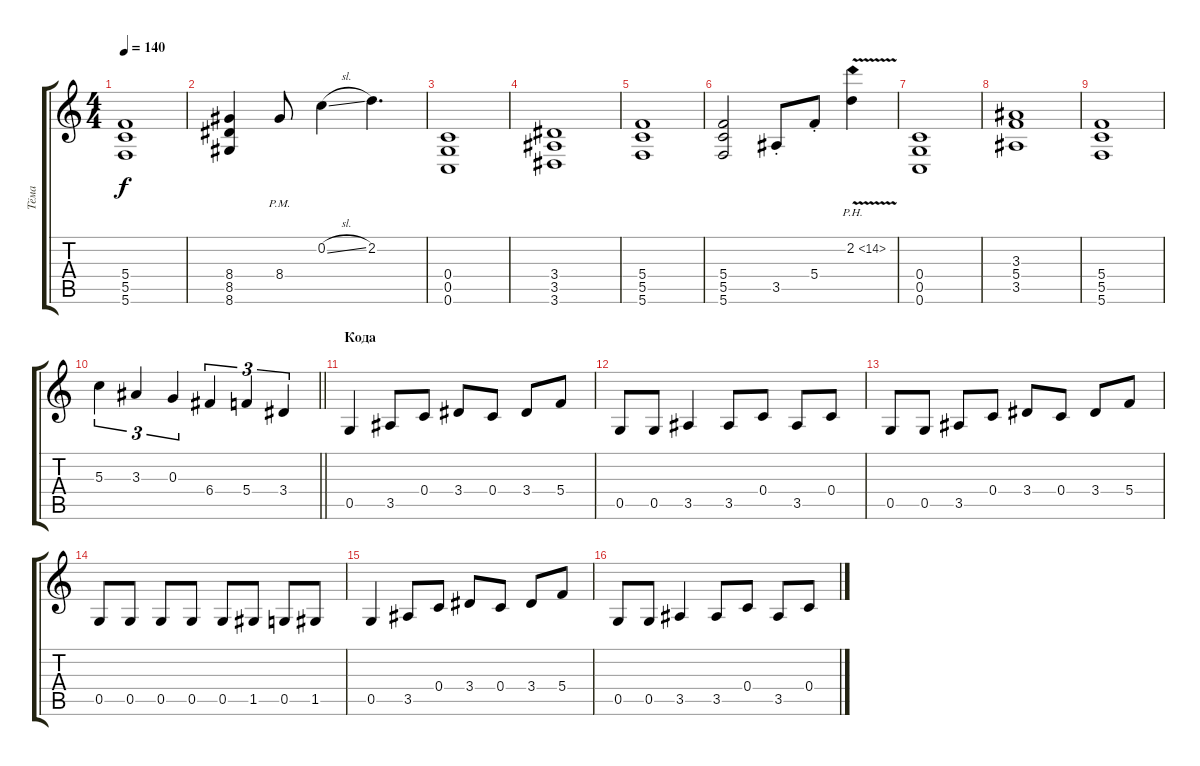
\track ("Тёма" "Тёма") {instrument overdrivenguitar}
\staff {score tabs}
\tuning (E4 C4 G3 C3 G2 C2) {hide}
\ts (4 4)
\tempo 140
\clef g2
\ks c
(5.4 5.5 5.6).1{dy f} |
(8.4 8.5 8.6).4 8.4{pm}.8 0.2{sl}.4 2.2.4{d} |
(0.4 0.5 0.6).1 |
(3.4 3.5 3.6).1 |
(5.4 5.5 5.6).1 |
(5.4 5.5 5.6).2 3.5{st}.8 5.4{st}.8 2.2{ph 12 v}.4 |
(0.4 0.5 0.6).1 |
(3.3 5.4 3.5).1 |
(5.4 5.5 5.6).1 |
\barLineRight lightlight
5.3.4{tu (3 2)} 3.3.4{tu (3 2)} 0.3.4{tu (3 2)} 6.4.4{tu (3 2)} 5.4.4{tu (3 2)} 3.4.4{tu (3 2)} |
\section ("" "Кода")
0.5.4 3.5.8 0.4.8 3.4.8 0.4.8 3.4.8 5.4.8 |
0.5.8 0.5.8 3.5.4 3.5.8 0.4.8 3.5.8 0.4.8 |
0.5.8 0.5.8 3.5.8 0.4.8 3.4.8 0.4.8 3.4.8 5.4.8 |
0.5.8 0.5.8 0.5.8 0.5.8 0.5.8 1.5.8 0.5.8 1.5.8 |
0.5.4 3.5.8 0.4.8 3.4.8 0.4.8 3.4.8 5.4.8 |
0.5.8 0.5.8 3.5.4 3.5.8 0.4.8 3.5.8 0.4.8
